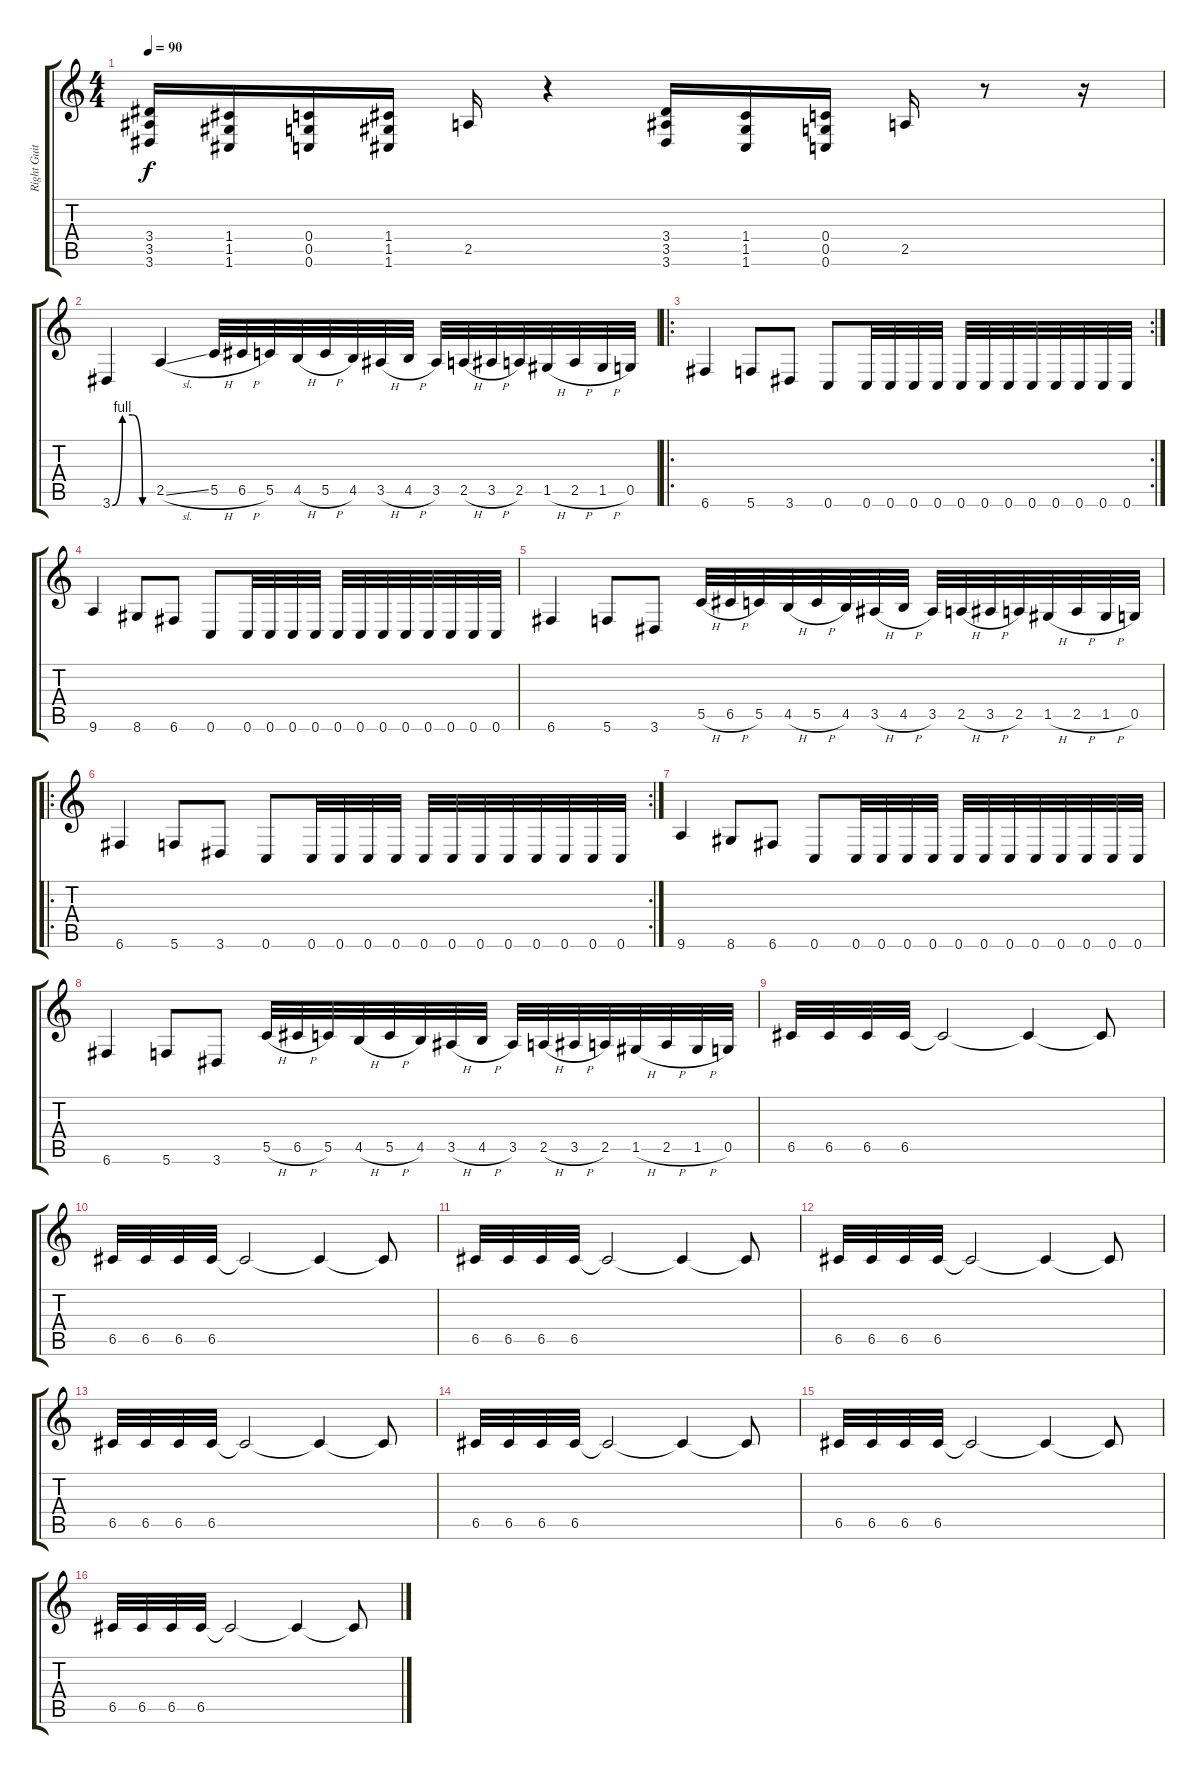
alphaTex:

\track ("Right Guitar" "Right Guit") {instrument overdrivenguitar}
\staff {score tabs}
\tuning (D4 A3 F3 C3 G2 C2) {hide}
\ts (4 4)
\tempo 90
\clef g2
\ks c
(3.4 3.5 3.6).16{dy f} (1.4 1.5 1.6).16 (0.4 0.5 0.6).16 (1.4 1.5 1.6).16 2.5.16 r.4 (3.4 3.5 3.6).16 (1.4 1.5 1.6).16 (0.4 0.5 0.6).16 2.5.16 r.8 r.16 |
3.6{be (custom 0 0 15 4 30 4 45 0 60 0)}.4 2.5{sl}.4 5.5{h}.32 6.5{h}.32 5.5.32 4.5{h}.32 5.5{h}.32 4.5.32 3.5{h}.32 4.5{h}.32 3.5.32 2.5{h}.32 3.5{h}.32 2.5.32 1.5{h}.32 2.5{h}.32 1.5{h}.32 0.5.32 |
\ro
\rc 2
6.6.4 5.6.8 3.6.8 0.6.8 0.6.32 0.6.32 0.6.32 0.6.32 0.6.32 0.6.32 0.6.32 0.6.32 0.6.32 0.6.32 0.6.32 0.6.32 |
9.6.4 8.6.8 6.6.8 0.6.8 0.6.32 0.6.32 0.6.32 0.6.32 0.6.32 0.6.32 0.6.32 0.6.32 0.6.32 0.6.32 0.6.32 0.6.32 |
6.6.4 5.6.8 3.6.8 5.5{h}.32 6.5{h}.32 5.5.32 4.5{h}.32 5.5{h}.32 4.5.32 3.5{h}.32 4.5{h}.32 3.5.32 2.5{h}.32 3.5{h}.32 2.5.32 1.5{h}.32 2.5{h}.32 1.5{h}.32 0.5.32 |
\ro
\rc 2
6.6.4 5.6.8 3.6.8 0.6.8 0.6.32 0.6.32 0.6.32 0.6.32 0.6.32 0.6.32 0.6.32 0.6.32 0.6.32 0.6.32 0.6.32 0.6.32 |
9.6.4 8.6.8 6.6.8 0.6.8 0.6.32 0.6.32 0.6.32 0.6.32 0.6.32 0.6.32 0.6.32 0.6.32 0.6.32 0.6.32 0.6.32 0.6.32 |
6.6.4 5.6.8 3.6.8 5.5{h}.32 6.5{h}.32 5.5.32 4.5{h}.32 5.5{h}.32 4.5.32 3.5{h}.32 4.5{h}.32 3.5.32 2.5{h}.32 3.5{h}.32 2.5.32 1.5{h}.32 2.5{h}.32 1.5{h}.32 0.5.32 |
6.5.32 6.5.32 6.5.32 6.5.32 6.5{t}.2 6.5{t}.4 6.5{t}.8 |
6.5.32 6.5.32 6.5.32 6.5.32 6.5{t}.2 6.5{t}.4 6.5{t}.8 |
6.5.32 6.5.32 6.5.32 6.5.32 6.5{t}.2 6.5{t}.4 6.5{t}.8 |
6.5.32 6.5.32 6.5.32 6.5.32 6.5{t}.2 6.5{t}.4 6.5{t}.8 |
6.5.32 6.5.32 6.5.32 6.5.32 6.5{t}.2 6.5{t}.4 6.5{t}.8 |
6.5.32 6.5.32 6.5.32 6.5.32 6.5{t}.2 6.5{t}.4 6.5{t}.8 |
6.5.32 6.5.32 6.5.32 6.5.32 6.5{t}.2 6.5{t}.4 6.5{t}.8 |
6.5.32 6.5.32 6.5.32 6.5.32 6.5{t}.2 6.5{t}.4 6.5{t}.8
